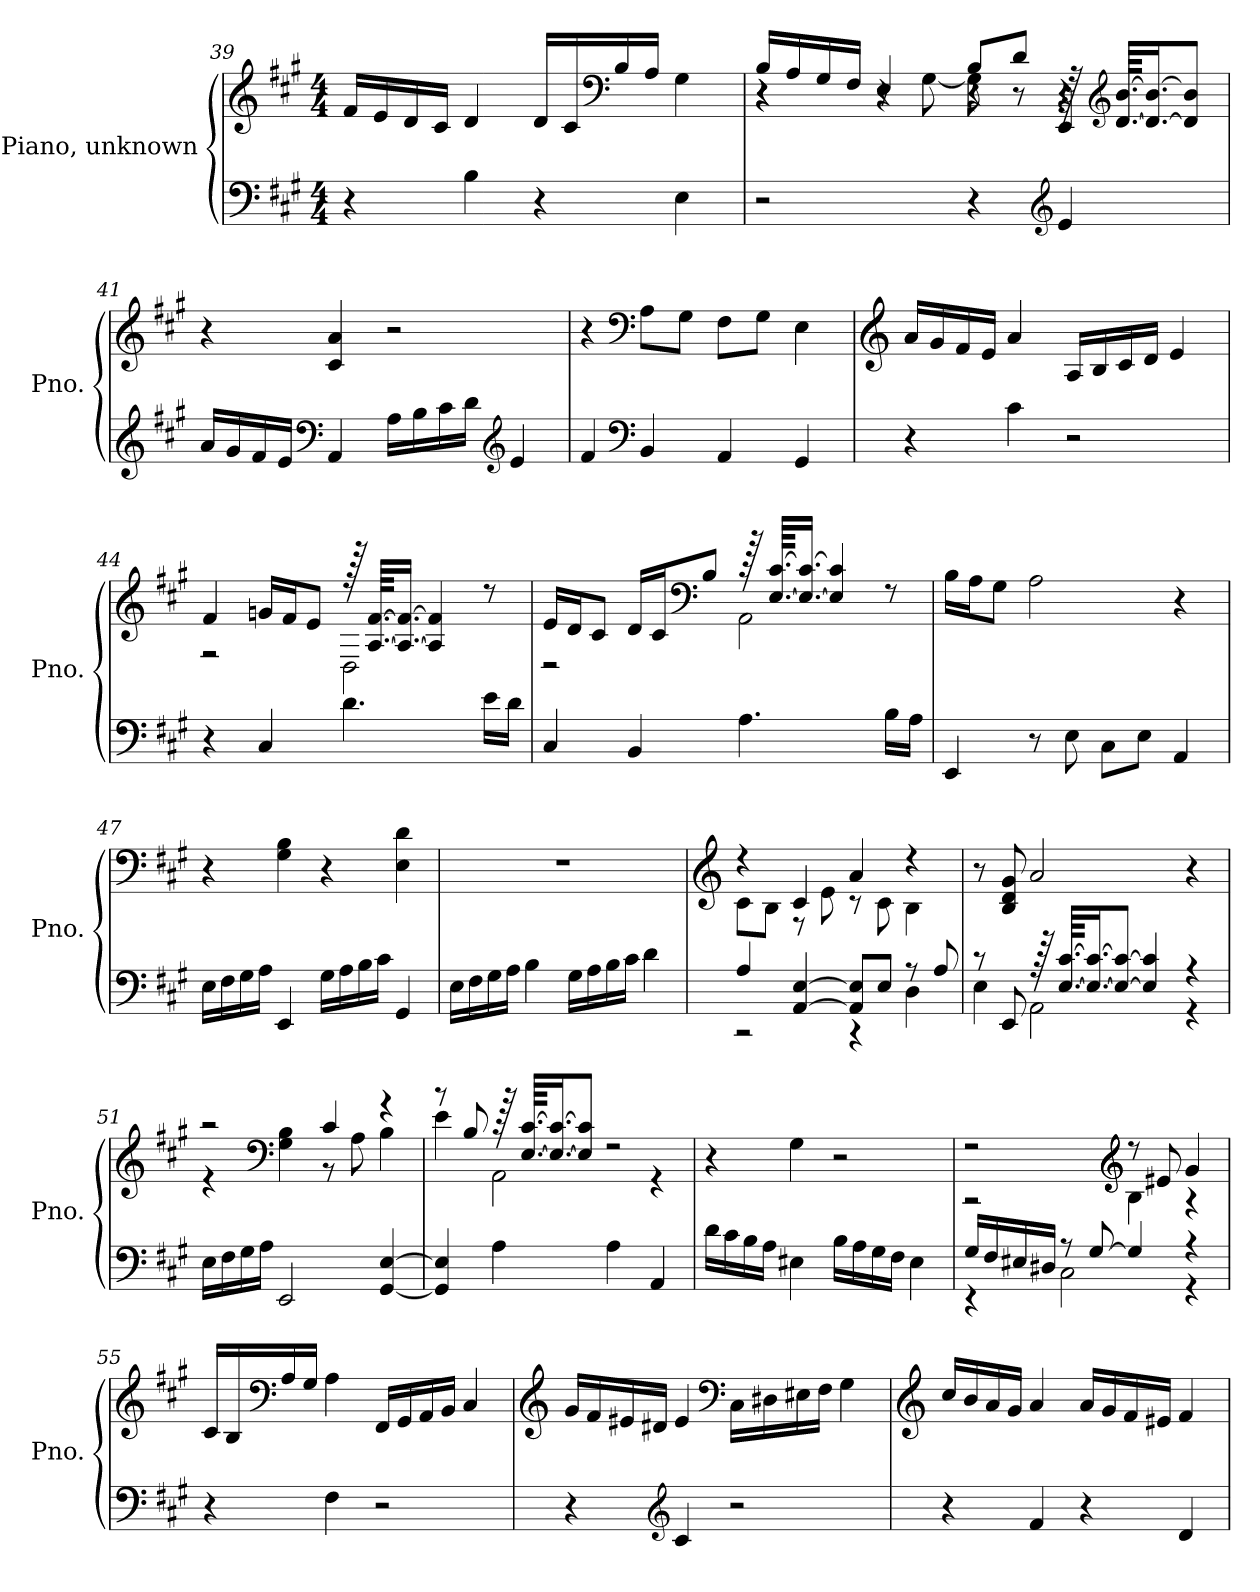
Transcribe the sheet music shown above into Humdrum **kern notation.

**kern	**kern
*part1	*part1
*staff2	*staff1
*I"Piano, unknown	*
*I'Pno.	*
*clefF4	*clefG2
*k[f#c#g#]	*k[f#c#g#]
*M4/4	*M4/4
=39	=39
4r	16f#/LL
.	16e/
.	16d/
.	16c#/JJ
4B\	4d/
4r	16d/LL
.	16c#/
*	*clefF4
.	16B/
.	16A/JJ
4E\	4G#\
=40	=40
*	*^
*	*	*^
2r	16B/LL	4r	4r
.	16A/	.	.
.	16G#/	.	.
.	16F#/JJ	.	.
.	4r	8r	4E/
.	.	[8G#\	.
4r	8B/L	8G#\]	4r
.	8d/J	8r	.
*clefG2	*	*	*
4e/	128r	4r	4EE/
*	*clefG2	*	*
.	[64.d/ [64.b/KKLL	.	.
.	16.d/_ 16.b/_J	.	.
.	8d/] 8b/]J	.	.
*	*v	*v	*v
!!LO:LB:g=z
=41	=41
16a/LL	4r
16g#/	.
16f#/	.
16e/JJ	.
*clefF4	*
4AA/	4c#/ 4a/
16A\LL	2r
16B\	.
16c#\	.
16d\JJ	.
*clefG2	*
4e/	.
=42	=42
4f#/	4r
*clefF4	*clefF4
4BB/	8A\L
.	8G#\J
4AA/	8F#\L
.	8G#\J
4GG#/	4E\
=43	=43
*	*clefG2
4r	16a/LL
.	16g#/
.	16f#/
.	16e/JJ
4c#\	4a/
2r	16A/LL
.	16B/
.	16c#/
.	16d/JJ
.	4e/
!!LO:LB:g=z
=44	=44
*	*^
4r	4f#/	2r
4C#/	16gn/LL	.
.	16f#/J	.
.	8e/J	.
4.d\	128r	2D\
.	[64.A/ [64.f#/KKLL	.
.	16.A/_ 16.f#/_JJ	.
.	4A/] 4f#/]	.
16e\LL	8r	.
16d\JJ	.	.
=45	=45	=45
4C#/	16e/LL	2r
.	16d/J	.
.	8c#/J	.
4BB/	16d/LL	.
.	16c#/J	.
*	*clefF4	*
.	8B/J	.
4.A\	128r	2AA\
.	[64.E/ [64.c#/KKLL	.
.	16.E/_ 16.c#/_JJ	.
.	4E/] 4c#/]	.
16B\LL	8r	.
16A\JJ	.	.
*	*v	*v
=46	=46
4EE/	16B\LL
.	16A\J
.	8G#\J
8r	2A\
8E\	.
8C#\L	.
8E\J	.
4AA/	4r
!!LO:LB:g=z
=47	=47
16E\LL	4r
16F#\	.
16G#\	.
16A\JJ	.
4EE/	4G#\ 4B\
16G#\LL	4r
16A\	.
16B\	.
16c#\JJ	.
4GG#/	4E\ 4d\
=48	=48
16E\LL	1r
16F#\	.
16G#\	.
16A\JJ	.
4B\	.
16G#\LL	.
16A\	.
16B\	.
16c#\JJ	.
4d\	.
=49	=49
*	*clefG2
*^	*^
4A/	2r	4r	8c#\L
.	.	.	8B\J
[4AA/ [4E/	.	4c#/	8r
.	.	.	8e\
8AA/] 8E/]L	4r	4a/	8r
8E/J	.	.	8c#\
8r	4D\	4r	4B\
8A/	.	.	.
*	*	*v	*v
=50	=50	=50
8r	4E\	8r
8EE/	.	8B/ 8d/ 8g#/
128r	2AA\	2a/
[64.E/ [64.c#/KKLL	.	.
16.E/_ 16.c#/_J	.	.
8E/_ 8c#/_J	.	.
4E/] 4c#/]	.	.
4r	4r	4r
*v	*v	*
!!LO:LB:g=z
=51	=51
*	*^
16E\LL	2r	4r
16F#\	.	.
16G#\	.	.
16A\JJ	.	.
*	*clefF4	*
2EE/	.	4G#\ 4B\
.	4c#/	8r
.	.	8A\
[4GG#/ [4E/	4r	4B\
=52	=52	=52
4GG#/] 4E/]	8r	4e\
.	8B/	.
4A\	128r	2AA\
.	[64.E/ [64.c#/KKLL	.
.	16.E/_ 16.c#/_J	.
.	8E/] 8c#/]J	.
4A\	2r	.
4AA/	.	4r
*	*v	*v
=53	=53
16d\LL	4r
16c#\	.
16B\	.
16A\JJ	.
4E#X\	4G#\
16B\LL	2r
16A\	.
16G#\	.
16F#\JJ	.
4E#\	.
!!LO:LB:g=z
=54	=54
*^	*^
16G#/LL	4r	2r	2r
16F#/	.	.	.
16E#X/	.	.	.
16D#X/JJ	.	.	.
8r	2C#\	.	.
[8G#/	.	.	.
*	*	*clefG2	*
4G#/]	.	8r	4B\
.	.	8e#X/	.
4r	4r	4g#/	4r
*v	*v	*	*
*	*v	*v
=55	=55
4r	16c#/LL
.	16B/
*	*clefF4
.	16A/
.	16G#/JJ
4F#\	4A\
2r	16FF#/LL
.	16GG#/
.	16AA/
.	16BB/JJ
.	4C#/
=56	=56
*	*clefG2
4r	16g#/LL
.	16f#/
.	16e#X/
.	16d#X/JJ
*clefG2	*
4c#/	4e#/
*	*clefF4
2r	16C#\LL
.	16D#X\
.	16E#X\
.	16F#\JJ
.	4G#\
!!LO:PB:g=z
=57	=57
*	*clefG2
4r	16cc#/LL
.	16b/
.	16a/
.	16g#/JJ
4f#/	4a/
4r	16a/LL
.	16g#/
.	16f#/
.	16e#X/JJ
4d/	4f#/
=	=
*-	*-
